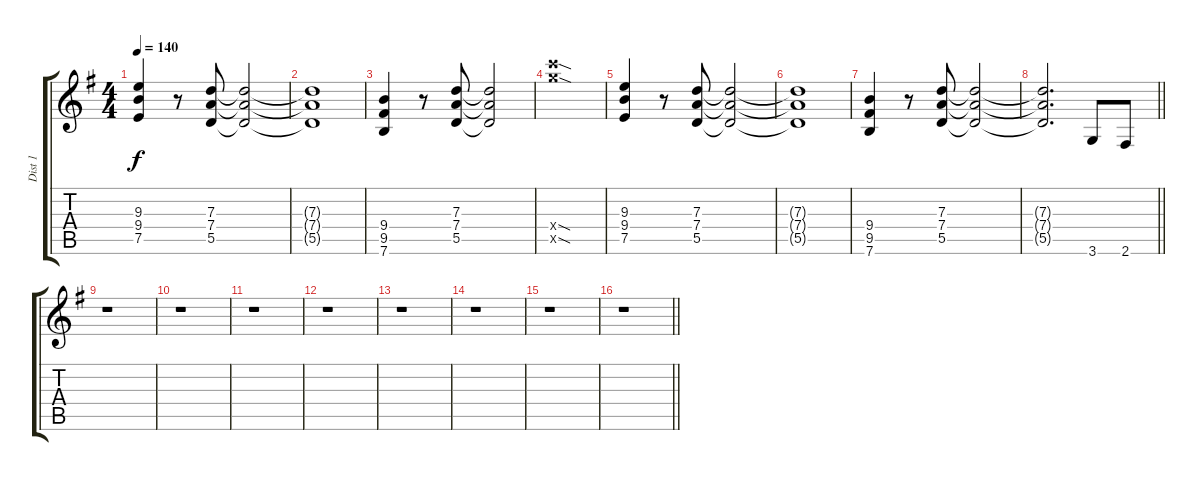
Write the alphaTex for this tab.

\track ("Dist 1" "Dist 1") {instrument overdrivenguitar}
\staff {score tabs}
\tuning (E4 B3 G3 D3 A2 E2) {hide}
\ts (4 4)
\tempo 140
\clef g2
\ks g
(9.3 9.4 7.5).4{dy f instrument overdrivenguitar} r.8 (7.3 7.4 5.5).8 (7.3{t} 7.4{t} 5.5{t}).2 |
(7.3{t} 7.4{t} 5.5{t}).1 |
(9.4 9.5 7.6).4 r.8 (7.3 7.4 5.5).8 (7.3{t} 7.4{t} 5.5{t}).2 |
(22.4{sod x} 22.5{sod x}).1 |
(9.3 9.4 7.5).4 r.8 (7.3 7.4 5.5).8 (7.3{t} 7.4{t} 5.5{t}).2 |
(7.3{t} 7.4{t} 5.5{t}).1 |
(9.4 9.5 7.6).4 r.8 (7.3 7.4 5.5).8 (7.3{t} 7.4{t} 5.5{t}).2 |
\barLineRight lightlight
(7.3{t} 7.4{t} 5.5{t}).2{d} 3.6.8 2.6.8 |
r.1 |
r.1 |
r.1 |
r.1 |
r.1 |
r.1 |
r.1 |
\barLineRight lightlight
r.1
